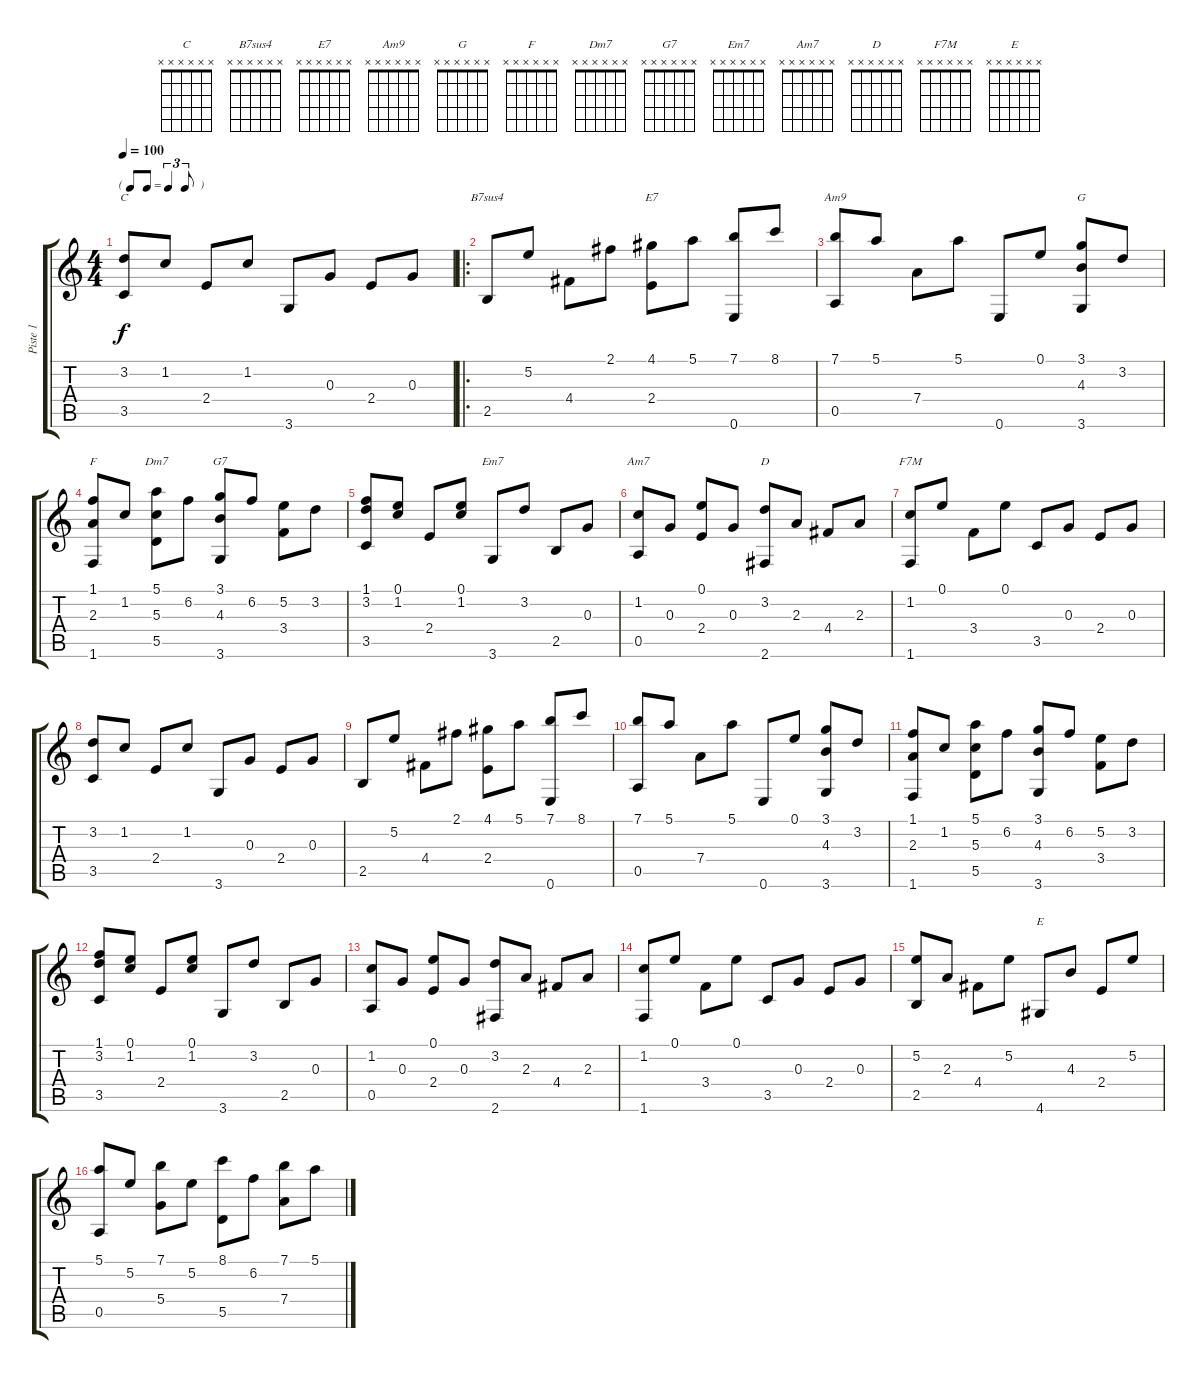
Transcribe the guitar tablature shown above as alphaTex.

\track ("Piste 1" "Piste 1") {instrument electricguitarjazz}
\staff {score tabs}
\tuning (E4 B3 G3 D3 A2 E2) {hide}
\chord ("C" x x x x x x) {firstfret 0}
\chord ("B7sus4" x x x x x x) {firstfret 0}
\chord ("E7" x x x x x x) {firstfret 0}
\chord ("Am9" x x x x x x) {firstfret 0}
\chord ("G" x x x x x x) {firstfret 0}
\chord ("F" x x x x x x) {firstfret 0}
\chord ("Dm7" x x x x x x) {firstfret 0}
\chord ("G7" x x x x x x) {firstfret 0}
\chord ("Em7" x x x x x x) {firstfret 0}
\chord ("Am7" x x x x x x) {firstfret 0}
\chord ("D" x x x x x x) {firstfret 0}
\chord ("F7M" x x x x x x) {firstfret 0}
\chord ("E" x x x x x x) {firstfret 0}
\ts (4 4)
\tf triplet8th
\tempo 100
\clef g2
\ks c
(3.2 3.5).8{ch "C" dy f instrument electricguitarjazz} 1.2.8 2.4.8 1.2.8 3.6.8 0.3.8 2.4.8 0.3.8 |
\ro
2.5.8{ch "B7sus4"} 5.2.8 4.4.8 2.1.8 (4.1 2.4).8{ch "E7"} 5.1.8 (7.1 0.6).8 8.1.8 |
(7.1 0.5).8{ch "Am9"} 5.1.8 7.4.8 5.1.8 0.6.8 0.1.8 (3.1 4.3 3.6).8{ch "G"} 3.2.8 |
(1.1 2.3 1.6).8{ch "F"} 1.2.8 (5.1 5.3 5.5).8{ch "Dm7"} 6.2.8 (3.1 4.3 3.6).8{ch "G7"} 6.2.8 (5.2 3.4).8 3.2.8 |
(1.1 3.2 3.5).8 (0.1 1.2).8 2.4.8 (0.1 1.2).8 3.6.8{ch "Em7"} 3.2.8 2.5.8 0.3.8 |
(1.2 0.5).8{ch "Am7"} 0.3.8 (0.1 2.4).8 0.3.8 (3.2 2.6).8{ch "D"} 2.3.8 4.4.8 2.3.8 |
(1.2 1.6).8{ch "F7M"} 0.1.8 3.4.8 0.1.8 3.5.8 0.3.8 2.4.8 0.3.8 |
(3.2 3.5).8 1.2.8 2.4.8 1.2.8 3.6.8 0.3.8 2.4.8 0.3.8 |
2.5.8 5.2.8 4.4.8 2.1.8 (4.1 2.4).8 5.1.8 (7.1 0.6).8 8.1.8 |
(7.1 0.5).8 5.1.8 7.4.8 5.1.8 0.6.8 0.1.8 (3.1 4.3 3.6).8 3.2.8 |
(1.1 2.3 1.6).8 1.2.8 (5.1 5.3 5.5).8 6.2.8 (3.1 4.3 3.6).8 6.2.8 (5.2 3.4).8 3.2.8 |
(1.1 3.2 3.5).8 (0.1 1.2).8 2.4.8 (0.1 1.2).8 3.6.8 3.2.8 2.5.8 0.3.8 |
(1.2 0.5).8 0.3.8 (0.1 2.4).8 0.3.8 (3.2 2.6).8 2.3.8 4.4.8 2.3.8 |
(1.2 1.6).8 0.1.8 3.4.8 0.1.8 3.5.8 0.3.8 2.4.8 0.3.8 |
(5.2 2.5).8 2.3.8 4.4.8 5.2.8 4.6.8{ch "E"} 4.3.8 2.4.8 5.2.8 |
(5.1 0.5).8 5.2.8 (7.1 5.4).8 5.2.8 (8.1 5.5).8 6.2.8 (7.1 7.4).8 5.1.8
